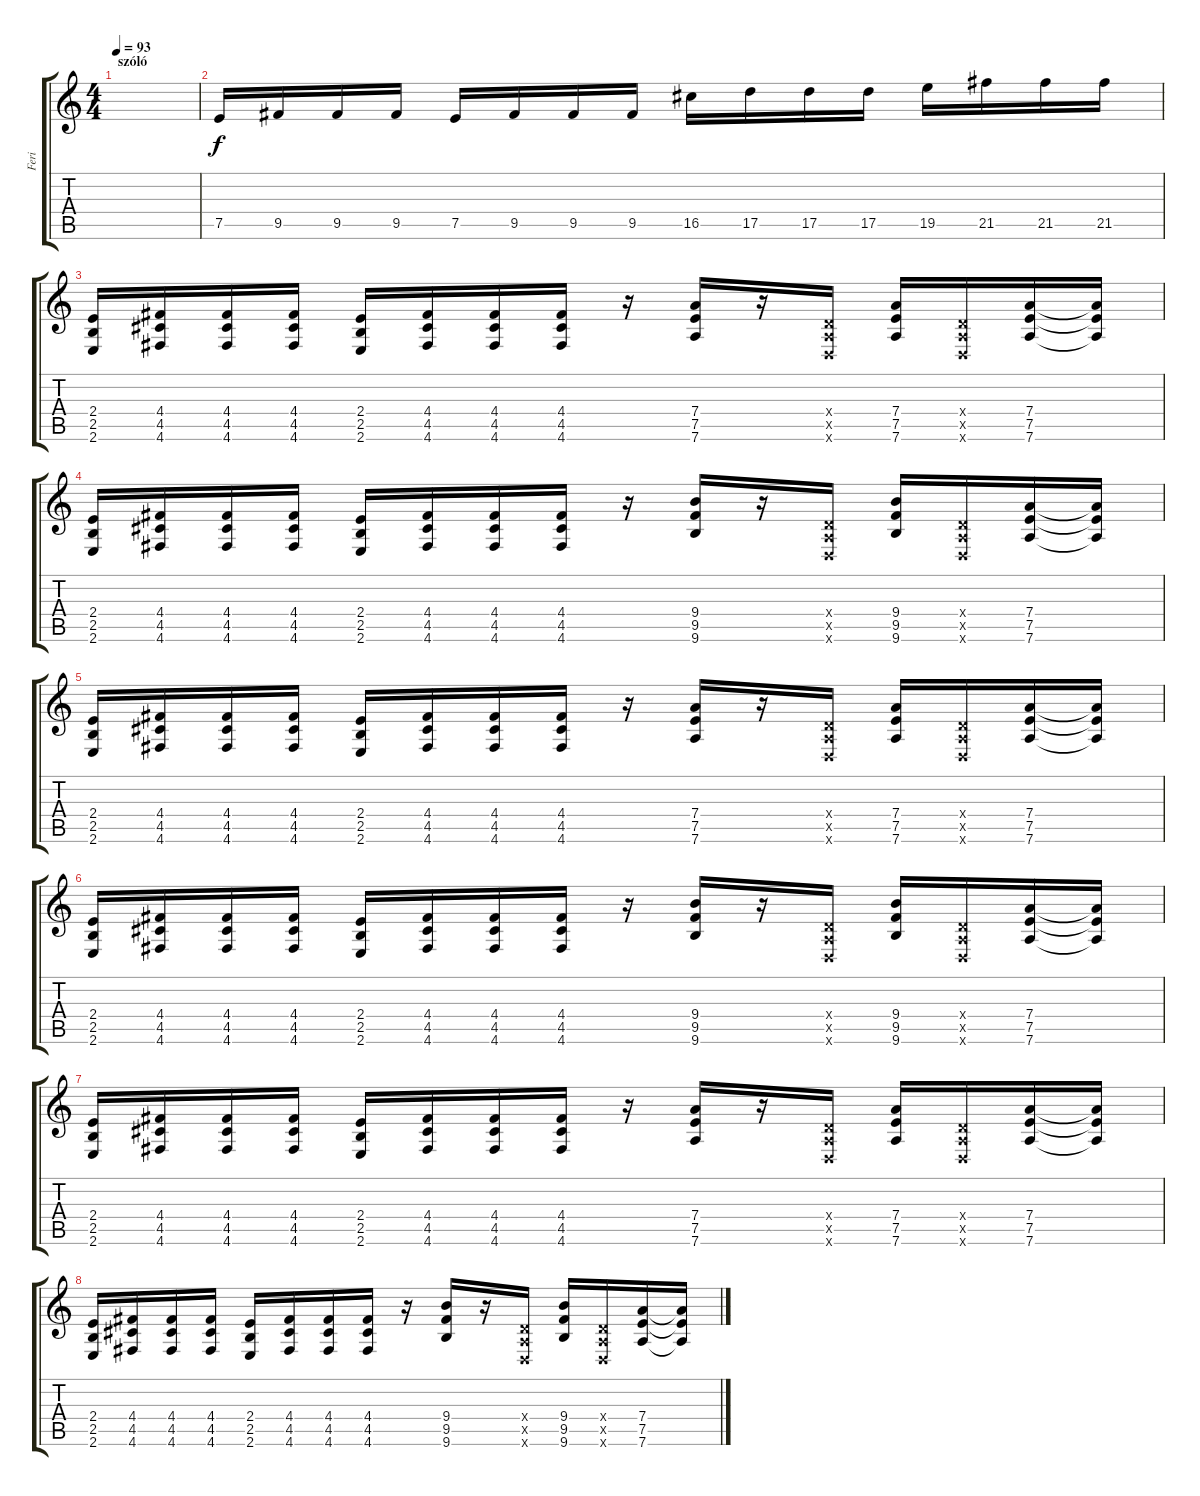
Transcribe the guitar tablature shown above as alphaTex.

\track ("Feri" "Feri") {instrument distortionguitar}
\staff {score tabs}
\tuning (E4 B3 G3 D3 A2 D2) {hide}
\ts (4 4)
\section ("" "szóló")
\tempo 93
\clef g2
\ks c
|
7.5.16 9.5.16 9.5.16 9.5.16 7.5.16 9.5.16 9.5.16 9.5.16 16.5.16 17.5.16 17.5.16 17.5.16 19.5.16 21.5.16 21.5.16 21.5.16 |
(2.4 2.5 2.6).16 (4.4 4.5 4.6).16 (4.4 4.5 4.6).16 (4.4 4.5 4.6).16 (2.4 2.5 2.6).16 (4.4 4.5 4.6).16 (4.4 4.5 4.6).16 (4.4 4.5 4.6).16 r.16 (7.4 7.5 7.6).16 r.16 (0.4{x} 0.5{x} 0.6{x}).16 (7.4 7.5 7.6).16 (0.4{x} 0.5{x} 0.6{x}).16 (7.4 7.5 7.6).16 (7.4{t} 7.5{t} 7.6{t}).16 |
(2.4 2.5 2.6).16 (4.4 4.5 4.6).16 (4.4 4.5 4.6).16 (4.4 4.5 4.6).16 (2.4 2.5 2.6).16 (4.4 4.5 4.6).16 (4.4 4.5 4.6).16 (4.4 4.5 4.6).16 r.16 (9.4 9.5 9.6).16 r.16 (0.4{x} 0.5{x} 0.6{x}).16 (9.4 9.5 9.6).16 (0.4{x} 0.5{x} 0.6{x}).16 (7.4 7.5 7.6).16 (7.4{t} 7.5{t} 7.6{t}).16 |
(2.4 2.5 2.6).16 (4.4 4.5 4.6).16 (4.4 4.5 4.6).16 (4.4 4.5 4.6).16 (2.4 2.5 2.6).16 (4.4 4.5 4.6).16 (4.4 4.5 4.6).16 (4.4 4.5 4.6).16 r.16 (7.4 7.5 7.6).16 r.16 (0.4{x} 0.5{x} 0.6{x}).16 (7.4 7.5 7.6).16 (0.4{x} 0.5{x} 0.6{x}).16 (7.4 7.5 7.6).16 (7.4{t} 7.5{t} 7.6{t}).16 |
(2.4 2.5 2.6).16 (4.4 4.5 4.6).16 (4.4 4.5 4.6).16 (4.4 4.5 4.6).16 (2.4 2.5 2.6).16 (4.4 4.5 4.6).16 (4.4 4.5 4.6).16 (4.4 4.5 4.6).16 r.16 (9.4 9.5 9.6).16 r.16 (0.4{x} 0.5{x} 0.6{x}).16 (9.4 9.5 9.6).16 (0.4{x} 0.5{x} 0.6{x}).16 (7.4 7.5 7.6).16 (7.4{t} 7.5{t} 7.6{t}).16 |
(2.4 2.5 2.6).16 (4.4 4.5 4.6).16 (4.4 4.5 4.6).16 (4.4 4.5 4.6).16 (2.4 2.5 2.6).16 (4.4 4.5 4.6).16 (4.4 4.5 4.6).16 (4.4 4.5 4.6).16 r.16 (7.4 7.5 7.6).16 r.16 (0.4{x} 0.5{x} 0.6{x}).16 (7.4 7.5 7.6).16 (0.4{x} 0.5{x} 0.6{x}).16 (7.4 7.5 7.6).16 (7.4{t} 7.5{t} 7.6{t}).16 |
(2.4 2.5 2.6).16 (4.4 4.5 4.6).16 (4.4 4.5 4.6).16 (4.4 4.5 4.6).16 (2.4 2.5 2.6).16 (4.4 4.5 4.6).16 (4.4 4.5 4.6).16 (4.4 4.5 4.6).16 r.16 (9.4 9.5 9.6).16 r.16 (0.4{x} 0.5{x} 0.6{x}).16 (9.4 9.5 9.6).16 (0.4{x} 0.5{x} 0.6{x}).16 (7.4 7.5 7.6).16 (7.4{t} 7.5{t} 7.6{t}).16
